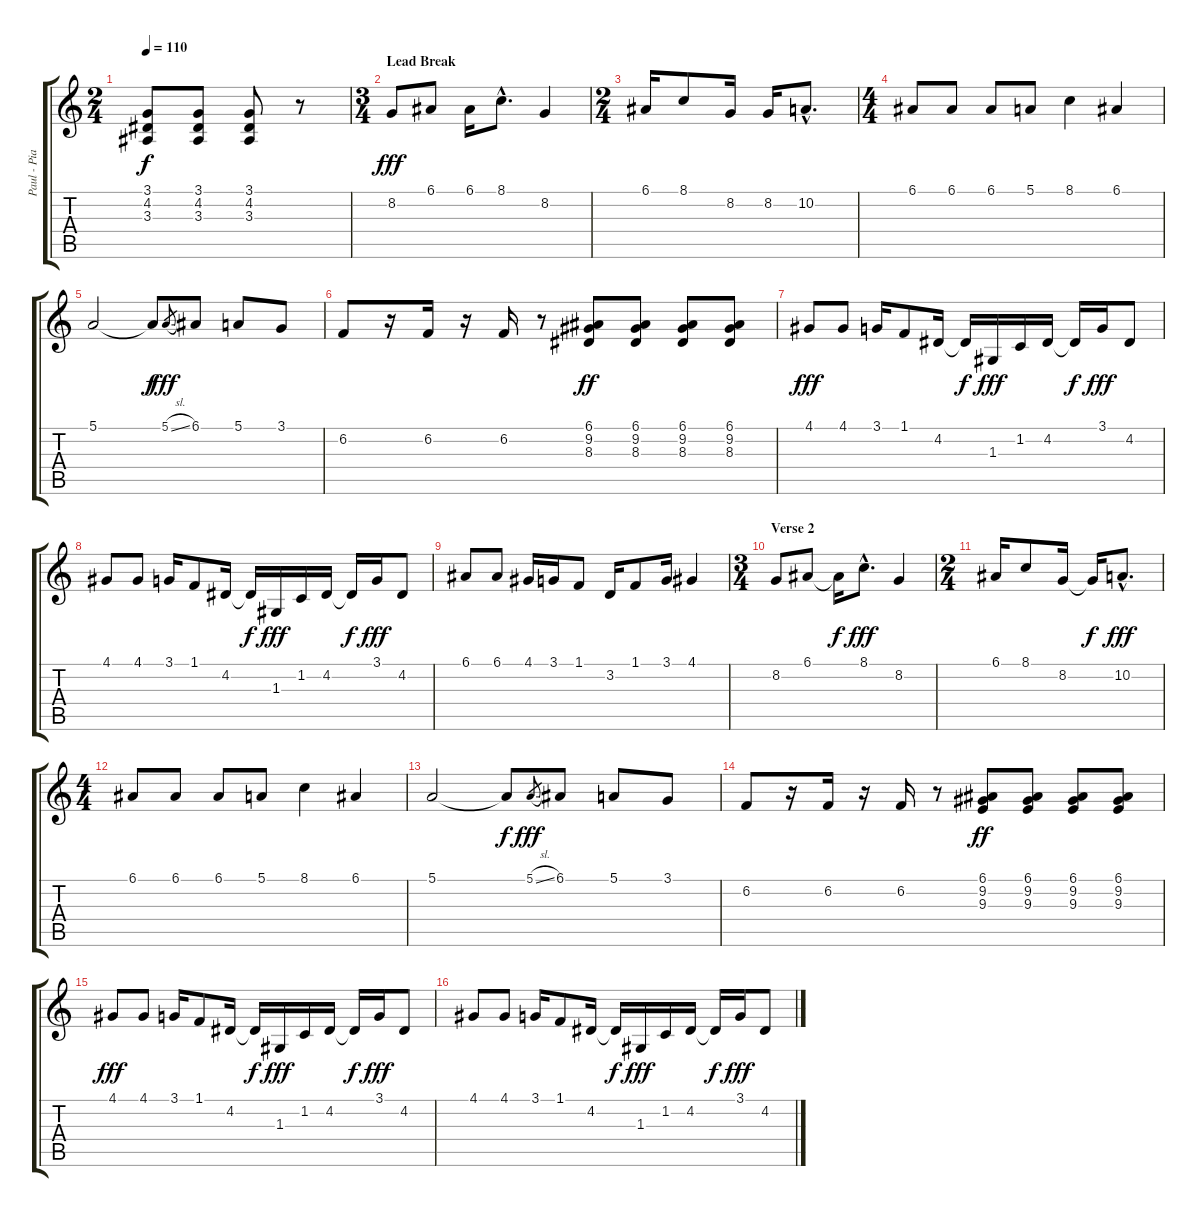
\track ("Paul - Piano" "Paul - Pia") {instrument acousticgrandpiano}
\staff {score tabs}
\tuning (E4 B3 G3 D3 A2 E2) {hide}
\ts (2 4)
\tempo 110
\clef g2
\ks c
(3.1 4.2 3.3).8{dy f} (3.1 4.2 3.3).8 (3.1 4.2 3.3).8 r.8 |
\ts (3 4)
\section ("" "Lead Break")
8.2.8{dy fff} 6.1.8 6.1.16 8.1{hac}.8{d} 8.2.4 |
\ts (2 4)
6.1.16 8.1.8 8.2.16 8.2.16 10.2{hac}.8{d} |
\ts (4 4)
6.1.8 6.1.8 6.1.8 5.1.8 8.1.4 6.1.4 |
5.1.2 5.1{t}.8{dy f} 5.1{sl}.8{gr dy fff} 6.1.8 5.1.8 3.1.8 |
6.2.8 r.16 6.2.16 r.16 6.2.16 r.8 (6.1 9.2 8.3).8{dy ff} (6.1 9.2 8.3).8 (6.1 9.2 8.3).8 (6.1 9.2 8.3).8 |
4.1.8{dy fff} 4.1.8 3.1.16 1.1.8 4.2.16 4.2{t}.16{dy f} 1.3.16{dy fff} 1.2.16 4.2.16 4.2{t}.16{dy f} 3.1.16{dy fff} 4.2.8 |
4.1.8 4.1.8 3.1.16 1.1.8 4.2.16 4.2{t}.16{dy f} 1.3.16{dy fff} 1.2.16 4.2.16 4.2{t}.16{dy f} 3.1.16{dy fff} 4.2.8 |
6.1.8 6.1.8 4.1.16 3.1.16 1.1.8 3.2.16 1.1.8 3.1.16 4.1.4 |
\ts (3 4)
\section ("" "Verse 2")
8.2.8 6.1.8 6.1{t}.16{dy f} 8.1{hac}.8{d dy fff} 8.2.4 |
\ts (2 4)
6.1.16 8.1.8 8.2.16 8.2{t}.16{dy f} 10.2{hac}.8{d dy fff} |
\ts (4 4)
6.1.8 6.1.8 6.1.8 5.1.8 8.1.4 6.1.4 |
5.1.2 5.1{t}.8{dy f} 5.1{sl}.8{gr dy fff} 6.1.8 5.1.8 3.1.8 |
6.2.8 r.16 6.2.16 r.16 6.2.16 r.8 (6.1 9.2 9.3).8{dy ff} (6.1 9.2 9.3).8 (6.1 9.2 9.3).8 (6.1 9.2 9.3).8 |
4.1.8{dy fff} 4.1.8 3.1.16 1.1.8 4.2.16 4.2{t}.16{dy f} 1.3.16{dy fff} 1.2.16 4.2.16 4.2{t}.16{dy f} 3.1.16{dy fff} 4.2.8 |
4.1.8 4.1.8 3.1.16 1.1.8 4.2.16 4.2{t}.16{dy f} 1.3.16{dy fff} 1.2.16 4.2.16 4.2{t}.16{dy f} 3.1.16{dy fff} 4.2.8
